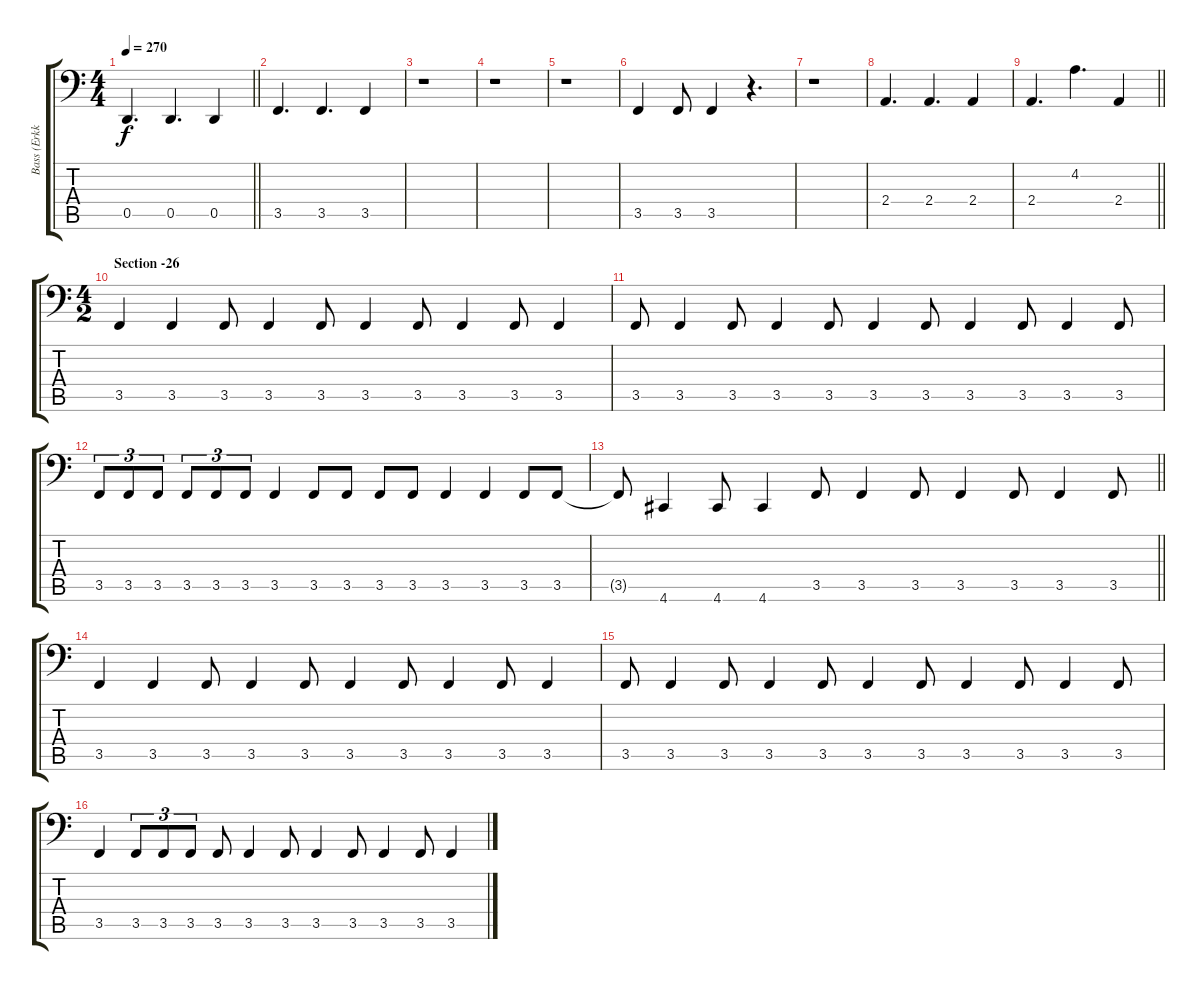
\track ("Bass (Erkki)" "Bass (Erkk") {instrument electricbassfinger}
\staff {score tabs}
\tuning (A2 F2 C2 G1 D1 A0) {hide}
\ts (4 4)
\tempo 270
\clef f4
\barLineRight lightlight
\ks c
0.5.4{d dy f} 0.5.4{d} 0.5.4 |
3.5.4{d} 3.5.4{d} 3.5.4 |
r.1 |
r.1 |
r.1 |
3.5.4 3.5.8 3.5.4 r.4{d} |
r.1 |
2.4.4{d} 2.4.4{d} 2.4.4 |
\barLineRight lightlight
2.4.4{d} 4.2.4{d} 2.4.4 |
\ts (4 2)
\section ("" "Section -26")
3.5.4 3.5.4 3.5.8 3.5.4 3.5.8 3.5.4 3.5.8 3.5.4 3.5.8 3.5.4 |
3.5.8 3.5.4 3.5.8 3.5.4 3.5.8 3.5.4 3.5.8 3.5.4 3.5.8 3.5.4 3.5.8 |
3.5.8{tu (3 2)} 3.5.8{tu (3 2)} 3.5.8{tu (3 2)} 3.5.8{tu (3 2)} 3.5.8{tu (3 2)} 3.5.8{tu (3 2)} 3.5.4 3.5.8 3.5.8 3.5.8 3.5.8 3.5.4 3.5.4 3.5.8 3.5.8 |
\barLineRight lightlight
3.5{t}.8 4.6.4 4.6.8 4.6.4 3.5.8 3.5.4 3.5.8 3.5.4 3.5.8 3.5.4 3.5.8 |
3.5.4 3.5.4 3.5.8 3.5.4 3.5.8 3.5.4 3.5.8 3.5.4 3.5.8 3.5.4 |
3.5.8 3.5.4 3.5.8 3.5.4 3.5.8 3.5.4 3.5.8 3.5.4 3.5.8 3.5.4 3.5.8 |
3.5.4 3.5.8{tu (3 2)} 3.5.8{tu (3 2)} 3.5.8{tu (3 2)} 3.5.8 3.5.4 3.5.8 3.5.4 3.5.8 3.5.4 3.5.8 3.5.4
